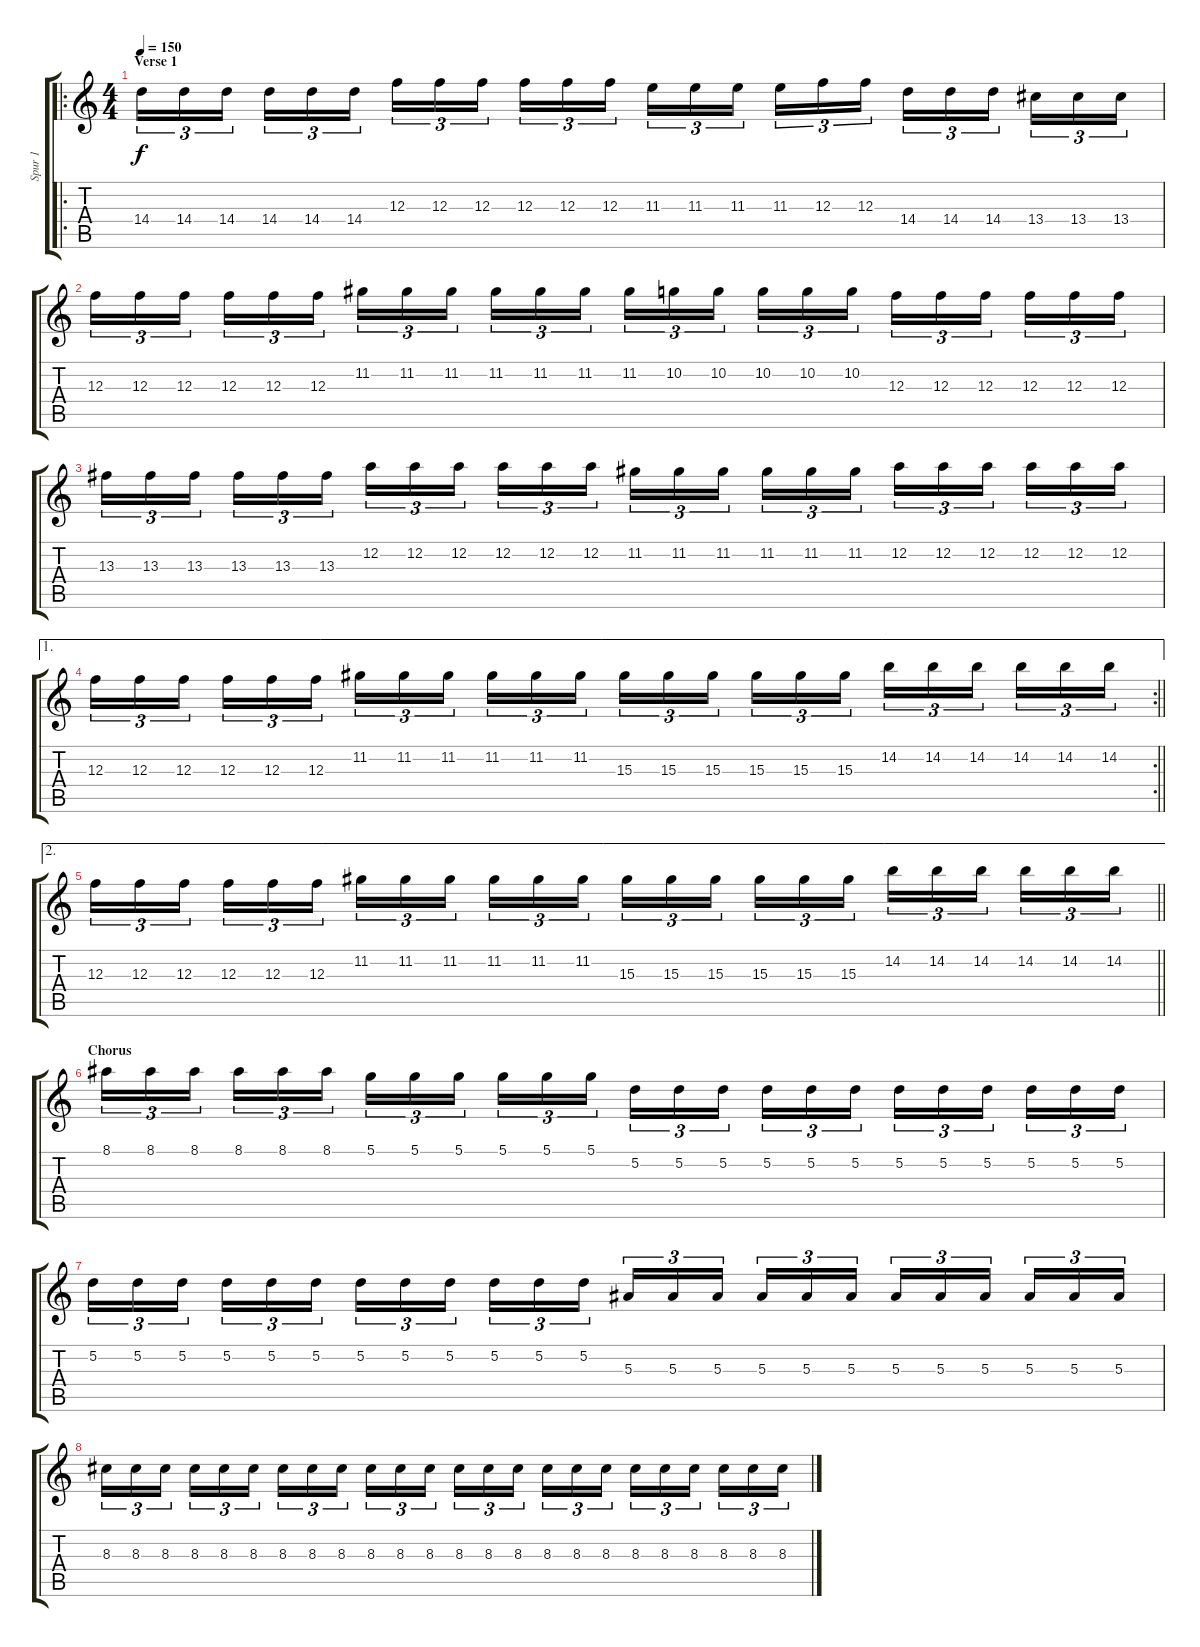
\track ("Spur 1" "Spur 1") {instrument distortionguitar}
\staff {score tabs}
\tuning (D4 A3 F3 C3 G2 D2) {hide}
\ro
\ts (4 4)
\section ("" "Verse 1")
\tempo 150
\clef g2
\ks c
14.4.16{tu (3 2) dy f} 14.4.16{tu (3 2)} 14.4.16{tu (3 2) beam splitsecondary} 14.4.16{tu (3 2)} 14.4.16{tu (3 2)} 14.4.16{tu (3 2)} 12.3.16{tu (3 2)} 12.3.16{tu (3 2)} 12.3.16{tu (3 2) beam splitsecondary} 12.3.16{tu (3 2)} 12.3.16{tu (3 2)} 12.3.16{tu (3 2)} 11.3.16{tu (3 2)} 11.3.16{tu (3 2)} 11.3.16{tu (3 2) beam splitsecondary} 11.3.16{tu (3 2)} 12.3.16{tu (3 2)} 12.3.16{tu (3 2)} 14.4.16{tu (3 2)} 14.4.16{tu (3 2)} 14.4.16{tu (3 2) beam splitsecondary} 13.4.16{tu (3 2)} 13.4.16{tu (3 2)} 13.4.16{tu (3 2)} |
12.3.16{tu (3 2)} 12.3.16{tu (3 2)} 12.3.16{tu (3 2) beam splitsecondary} 12.3.16{tu (3 2)} 12.3.16{tu (3 2)} 12.3.16{tu (3 2)} 11.2.16{tu (3 2)} 11.2.16{tu (3 2)} 11.2.16{tu (3 2) beam splitsecondary} 11.2.16{tu (3 2)} 11.2.16{tu (3 2)} 11.2.16{tu (3 2)} 11.2.16{tu (3 2)} 10.2.16{tu (3 2)} 10.2.16{tu (3 2) beam splitsecondary} 10.2.16{tu (3 2)} 10.2.16{tu (3 2)} 10.2.16{tu (3 2)} 12.3.16{tu (3 2)} 12.3.16{tu (3 2)} 12.3.16{tu (3 2) beam splitsecondary} 12.3.16{tu (3 2)} 12.3.16{tu (3 2)} 12.3.16{tu (3 2)} |
13.3.16{tu (3 2)} 13.3.16{tu (3 2)} 13.3.16{tu (3 2) beam splitsecondary} 13.3.16{tu (3 2)} 13.3.16{tu (3 2)} 13.3.16{tu (3 2)} 12.2.16{tu (3 2)} 12.2.16{tu (3 2)} 12.2.16{tu (3 2) beam splitsecondary} 12.2.16{tu (3 2)} 12.2.16{tu (3 2)} 12.2.16{tu (3 2)} 11.2.16{tu (3 2)} 11.2.16{tu (3 2)} 11.2.16{tu (3 2) beam splitsecondary} 11.2.16{tu (3 2)} 11.2.16{tu (3 2)} 11.2.16{tu (3 2)} 12.2.16{tu (3 2)} 12.2.16{tu (3 2)} 12.2.16{tu (3 2) beam splitsecondary} 12.2.16{tu (3 2)} 12.2.16{tu (3 2)} 12.2.16{tu (3 2)} |
\ae 1
\rc 2
\barLineRight lightlight
12.3.16{tu (3 2)} 12.3.16{tu (3 2)} 12.3.16{tu (3 2) beam splitsecondary} 12.3.16{tu (3 2)} 12.3.16{tu (3 2)} 12.3.16{tu (3 2)} 11.2.16{tu (3 2)} 11.2.16{tu (3 2)} 11.2.16{tu (3 2) beam splitsecondary} 11.2.16{tu (3 2)} 11.2.16{tu (3 2)} 11.2.16{tu (3 2)} 15.3.16{tu (3 2)} 15.3.16{tu (3 2)} 15.3.16{tu (3 2) beam splitsecondary} 15.3.16{tu (3 2)} 15.3.16{tu (3 2)} 15.3.16{tu (3 2)} 14.2.16{tu (3 2)} 14.2.16{tu (3 2)} 14.2.16{tu (3 2) beam splitsecondary} 14.2.16{tu (3 2)} 14.2.16{tu (3 2)} 14.2.16{tu (3 2)} |
\ae 2
\barLineRight lightlight
12.3.16{tu (3 2)} 12.3.16{tu (3 2)} 12.3.16{tu (3 2) beam splitsecondary} 12.3.16{tu (3 2)} 12.3.16{tu (3 2)} 12.3.16{tu (3 2)} 11.2.16{tu (3 2)} 11.2.16{tu (3 2)} 11.2.16{tu (3 2) beam splitsecondary} 11.2.16{tu (3 2)} 11.2.16{tu (3 2)} 11.2.16{tu (3 2)} 15.3.16{tu (3 2)} 15.3.16{tu (3 2)} 15.3.16{tu (3 2) beam splitsecondary} 15.3.16{tu (3 2)} 15.3.16{tu (3 2)} 15.3.16{tu (3 2)} 14.2.16{tu (3 2)} 14.2.16{tu (3 2)} 14.2.16{tu (3 2) beam splitsecondary} 14.2.16{tu (3 2)} 14.2.16{tu (3 2)} 14.2.16{tu (3 2)} |
\section ("" "Chorus")
8.1.16{tu (3 2)} 8.1.16{tu (3 2)} 8.1.16{tu (3 2) beam splitsecondary} 8.1.16{tu (3 2)} 8.1.16{tu (3 2)} 8.1.16{tu (3 2)} 5.1.16{tu (3 2)} 5.1.16{tu (3 2)} 5.1.16{tu (3 2) beam splitsecondary} 5.1.16{tu (3 2)} 5.1.16{tu (3 2)} 5.1.16{tu (3 2)} 5.2.16{tu (3 2)} 5.2.16{tu (3 2)} 5.2.16{tu (3 2) beam splitsecondary} 5.2.16{tu (3 2)} 5.2.16{tu (3 2)} 5.2.16{tu (3 2)} 5.2.16{tu (3 2)} 5.2.16{tu (3 2)} 5.2.16{tu (3 2) beam splitsecondary} 5.2.16{tu (3 2)} 5.2.16{tu (3 2)} 5.2.16{tu (3 2)} |
5.2.16{tu (3 2)} 5.2.16{tu (3 2)} 5.2.16{tu (3 2) beam splitsecondary} 5.2.16{tu (3 2)} 5.2.16{tu (3 2)} 5.2.16{tu (3 2)} 5.2.16{tu (3 2)} 5.2.16{tu (3 2)} 5.2.16{tu (3 2) beam splitsecondary} 5.2.16{tu (3 2)} 5.2.16{tu (3 2)} 5.2.16{tu (3 2)} 5.3.16{tu (3 2)} 5.3.16{tu (3 2)} 5.3.16{tu (3 2) beam splitsecondary} 5.3.16{tu (3 2)} 5.3.16{tu (3 2)} 5.3.16{tu (3 2)} 5.3.16{tu (3 2)} 5.3.16{tu (3 2)} 5.3.16{tu (3 2) beam splitsecondary} 5.3.16{tu (3 2)} 5.3.16{tu (3 2)} 5.3.16{tu (3 2)} |
8.3.16{tu (3 2)} 8.3.16{tu (3 2)} 8.3.16{tu (3 2) beam splitsecondary} 8.3.16{tu (3 2)} 8.3.16{tu (3 2)} 8.3.16{tu (3 2)} 8.3.16{tu (3 2)} 8.3.16{tu (3 2)} 8.3.16{tu (3 2) beam splitsecondary} 8.3.16{tu (3 2)} 8.3.16{tu (3 2)} 8.3.16{tu (3 2)} 8.3.16{tu (3 2)} 8.3.16{tu (3 2)} 8.3.16{tu (3 2) beam splitsecondary} 8.3.16{tu (3 2)} 8.3.16{tu (3 2)} 8.3.16{tu (3 2)} 8.3.16{tu (3 2)} 8.3.16{tu (3 2)} 8.3.16{tu (3 2) beam splitsecondary} 8.3.16{tu (3 2)} 8.3.16{tu (3 2)} 8.3.16{tu (3 2)}
